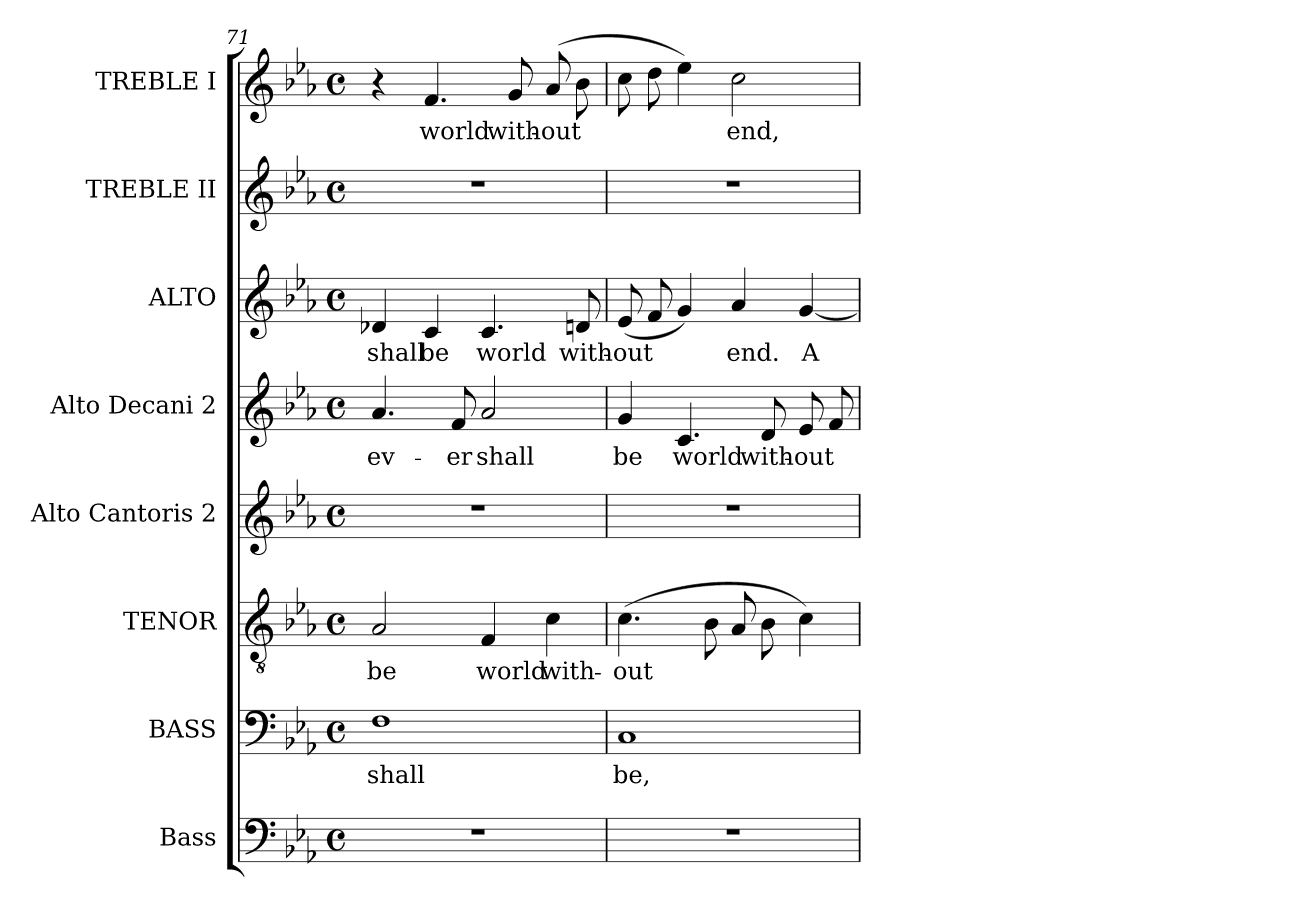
**kern	**kern	**text	**kern	**text	**kern	**kern	**text	**kern	**text	**kern	**kern	**text
*part8	*part7	*part7	*part6	*part6	*part5	*part4	*part4	*part3	*part3	*part2	*part1	*part1
*staff8	*staff7	*staff7	*staff6	*staff6	*staff5	*staff4	*staff4	*staff3	*staff3	*staff2	*staff1	*staff1
*I"Bass	*I"BASS	*	*I"TENOR	*	*I"Alto Cantoris 2	*I"Alto Decani 2	*	*I"ALTO	*	*I"TREBLE II	*I"TREBLE I	*
*I'B.	*I'B.	*	*I'T.	*	*I'A.Can.2	*I'A.Dec.2	*	*	*	*	*	*
!!LO:LB:g=z
*clefF4	*clefF4	*	*clefGv2	*	*clefG2	*clefG2	*	*clefG2	*	*clefG2	*clefG2	*
*	*	*	*ITrd7c12	*	*	*	*	*	*	*	*	*
*k[b-e-a-]	*k[b-e-a-]	*	*k[b-e-a-]	*	*k[b-e-a-]	*k[b-e-a-]	*	*k[b-e-a-]	*	*k[b-e-a-]	*k[b-e-a-]	*
*E-:	*E-:	*	*E-:	*	*E-:	*E-:	*	*E-:	*	*E-:	*E-:	*
*M4/4	*M4/4	*	*M4/4	*	*M4/4	*M4/4	*	*M4/4	*	*M4/4	*M4/4	*
*met(c)	*met(c)	*	*met(c)	*	*met(c)	*met(c)	*	*met(c)	*	*met(c)	*met(c)	*
=71	=71	=71	=71	=71	=71	=71	=71	=71	=71	=71	=71	=71
!	!	!LO:LY:b:color=#000000	!	!	!	!	!	!	!	!	!	!
!	!	!	!	!LO:LY:b:color=#000000	!	!	!	!	!	!	!	!
!	!	!	!	!	!	!	!LO:LY:b:color=#000000	!	!	!	!	!
!	!	!	!	!	!	!	!	!	!LO:LY:b:color=#000000	!	!	!
1r	1Fi	shall	2AA-i/	be	1r	4.a-i/	ev-	4d-Xi/	shall	1r	4r	.
!	!	!	!	!	!	!	!	!	!LO:LY:b:color=#000000	!	!	!
!	!	!	!	!	!	!	!	!	!	!	!	!LO:LY:b:color=#000000
.	.	.	.	.	.	.	.	4ci/	be	.	4.fi/	world
!	!	!	!	!	!	!	!LO:LY:b:color=#000000	!	!	!	!	!
.	.	.	.	.	.	8fi/	-er	.	.	.	.	.
!	!	!	!	!LO:LY:b:color=#000000	!	!	!	!	!	!	!	!
!	!	!	!	!	!	!	!LO:LY:b:color=#000000	!	!	!	!	!
!	!	!	!	!	!	!	!	!	!LO:LY:b:color=#000000	!	!	!
.	.	.	4FFi/	world	.	2a-i/	shall	4.ci/	world	.	.	.
!	!	!	!	!	!	!	!	!	!	!	!	!LO:LY:b:color=#000000
.	.	.	.	.	.	.	.	.	.	.	8gi/	with-
!	!	!	!	!LO:LY:b:color=#000000	!	!	!	!	!	!	!	!
!	!	!	!	!	!	!	!	!	!	!	!	!LO:LY:b:color=#000000
.	.	.	4Ci\	with-	.	.	.	.	.	.	(8a-i/	-out
!	!	!	!	!	!	!	!	!	!LO:LY:b:color=#000000	!	!	!
.	.	.	.	.	.	.	.	8dni/	with-	.	8b-i\	.
=72	=72	=72	=72	=72	=72	=72	=72	=72	=72	=72	=72	=72
!	!	!LO:LY:b:color=#000000	!	!	!	!	!	!	!	!	!	!
!	!	!	!	!LO:LY:b:color=#000000	!	!	!	!	!	!	!	!
!	!	!	!	!	!	!	!LO:LY:b:color=#000000	!	!	!	!	!
!	!	!	!	!	!	!	!	!	!LO:LY:b:color=#000000	!	!	!
1r	1Ci	be,	(4.Ci\	-out	1r	4gi/	be	(8e-i/	-out	1r	8cci\	.
.	.	.	.	.	.	.	.	8fi/	.	.	8ddi\	.
!	!	!	!	!	!	!	!LO:LY:b:color=#000000	!	!	!	!	!
.	.	.	.	.	.	4.ci/	world	4gi/)	.	.	4ee-i\)	.
.	.	.	8BB-i\	.	.	.	.	.	.	.	.	.
!	!	!	!	!	!	!	!	!	!LO:LY:b:color=#000000	!	!	!
!	!	!	!	!	!	!	!	!	!	!	!	!LO:LY:b:color=#000000
.	.	.	8AA-i/	.	.	.	.	4a-i/	end.	.	2cci\	end,
!	!	!	!	!	!	!	!LO:LY:b:color=#000000	!	!	!	!	!
.	.	.	8BB-i\	.	.	8di/	with-	.	.	.	.	.
!	!	!	!	!	!	!	!LO:LY:b:color=#000000	!	!	!	!	!
!	!	!	!	!	!	!	!	!	!LO:LY:b:color=#000000	!	!	!
.	.	.	4Ci\)	.	.	8e-i/	-out	[4gi/	A-	.	.	.
.	.	.	.	.	.	8fi/	.	.	.	.	.	.
=	=	=	=	=	=	=	=	=	=	=	=	=
*-	*-	*-	*-	*-	*-	*-	*-	*-	*-	*-	*-	*-
